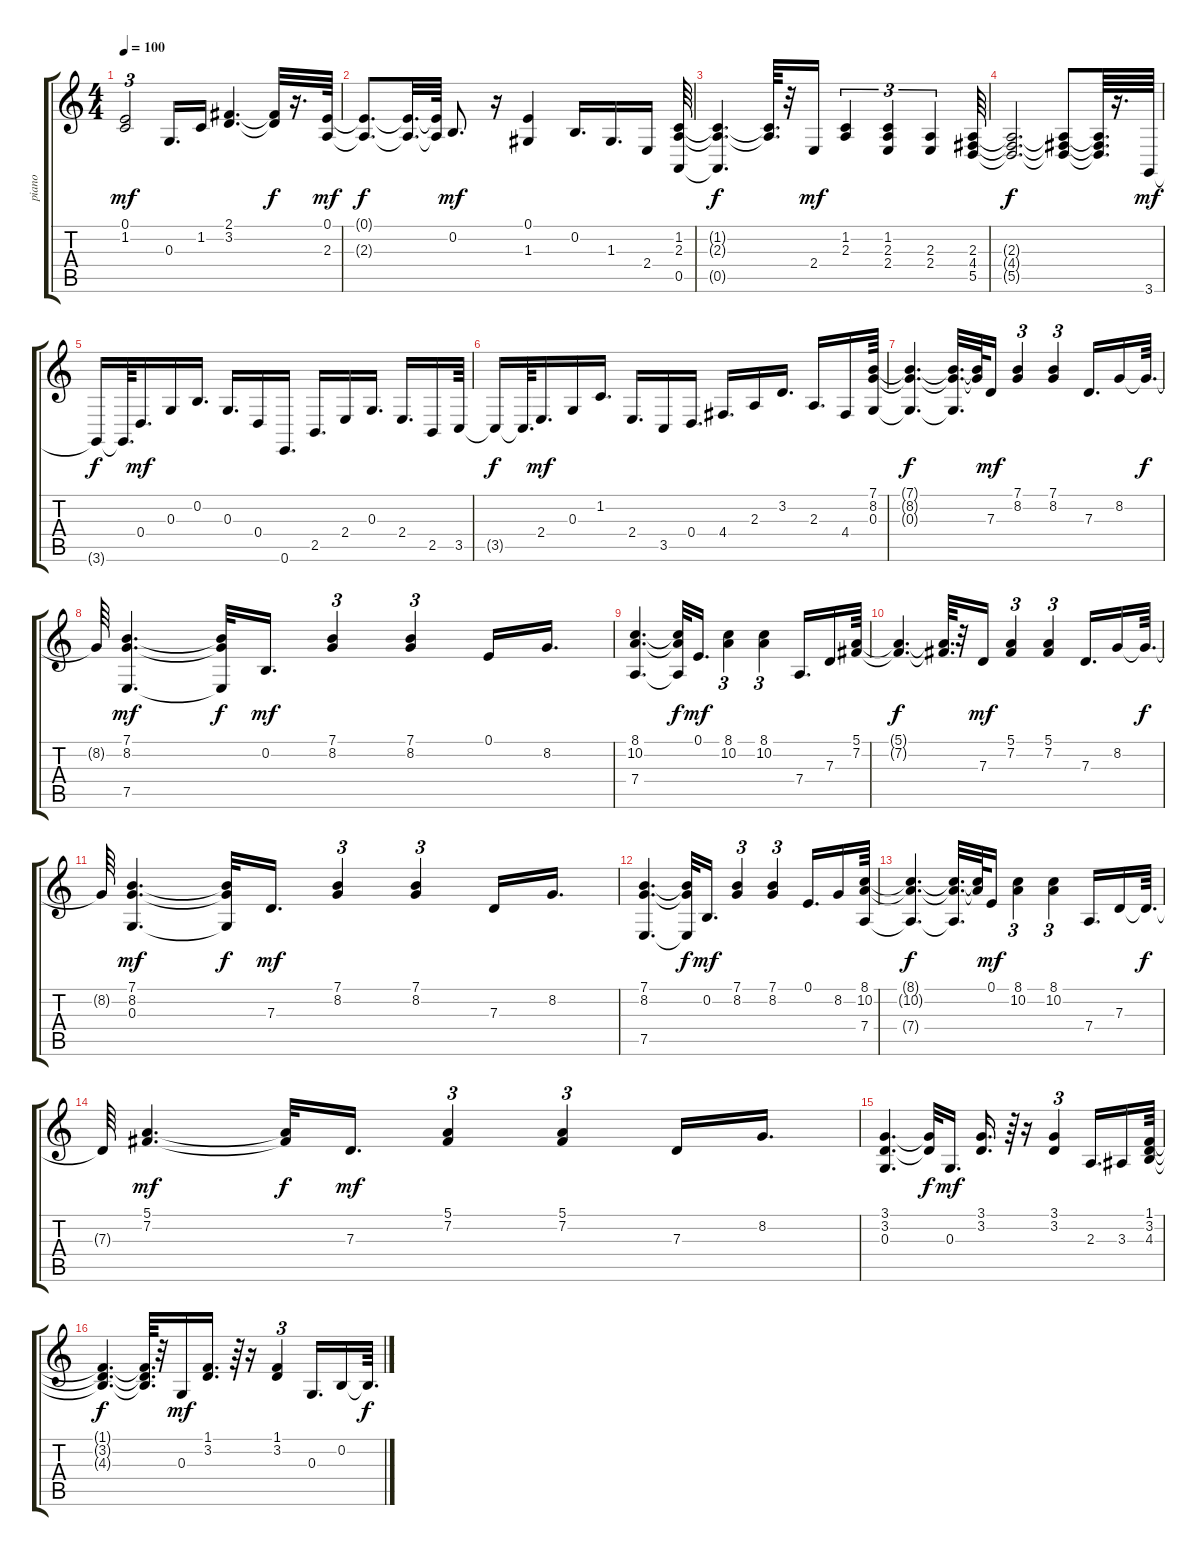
\track ("piano" "piano") {instrument electricpiano2}
\staff {score tabs}
\tuning (E4 B3 G3 D3 A2 E2) {hide}
\ts (4 4)
\tempo 100
\clef g2
\ks c
(0.1 1.2).2{tu (3 2) dy mf} 0.3.16{d} 1.2.16 (2.1 3.2).4{d} (2.1{t} 3.2{t}).32{dy f} r.16{d} (0.1 2.3).64{dy mf} |
(0.1{t} 2.3{t}).8{d dy f} (0.1{t} 2.3{t}).32{d} (0.1{t} 2.3{t}).64 0.2.8{d dy mf} r.16 (0.1 1.3).4 0.2.16{d} 1.3.16{d} 2.4.16 (1.2 2.3 0.5).64 |
(1.2{t} 2.3{t} 0.5{t}).4{d dy f} (1.2{t} 2.3{t}).64{d} r.32 2.4.16{dy mf} (1.2 2.3).4{tu (3 2)} (1.2 2.3 2.4).4{tu (3 2)} (2.3 2.4).4{tu (3 2)} (2.3 4.4 5.5).64 |
(2.3{t} 4.4{t} 5.5{t}).2{d dy f} (2.3{t} 4.4{t} 5.5{t}).8 (2.3{t} 4.4{t} 5.5{t}).64{d} r.16{d} 3.6.64{dy mf} |
3.6{t}.16{dy f} 3.6{t}.64{d} 0.4.16{d dy mf} 0.3.16 0.2.16{d} 0.3.16{d} 0.4.16 0.6.16{d} 2.5.16{d} 2.4.16 0.3.16{d} 2.4.16{d} 2.5.16 3.5.64 |
3.5{t}.16{dy f} 3.5{t}.64{d} 2.4.16{d dy mf} 0.3.16 1.2.16{d} 2.4.16{d} 3.5.16 0.4.16{d} 4.4.16{d} 2.3.16 3.2.16{d} 2.3.16{d} 4.4.16 (7.1 8.2 0.3).64 |
(7.1{t} 8.2{t} 0.3{t}).4{d dy f} (7.1{t} 8.2{t} 0.3{t}).32{d} (7.1{t} 8.2{t}).64 7.3.16{dy mf} (7.1 8.2).4{tu (3 2)} (7.1 8.2).4{tu (3 2)} 7.3.16{d} 8.2.16 8.2{t}.64{d dy f} |
8.2{t}.64 (7.1 8.2 7.5).4{d dy mf} (7.1{t} 8.2{t} 7.5{t}).32{dy f} 0.2.16{d dy mf} (7.1 8.2).4{tu (3 2)} (7.1 8.2).4{tu (3 2)} 0.1.16 8.2.16{d} |
(8.1 10.2 7.4).4{d} (8.1{t} 10.2{t} 7.4{t}).32{dy f} 0.1.16{d dy mf} (8.1 10.2).4{tu (3 2)} (8.1 10.2).4{tu (3 2)} 7.4.16{d} 7.3.16 (5.1 7.2).64 |
(5.1{t} 7.2{t}).4{d dy f} (5.1{t} 7.2{t}).64{d} r.32 7.3.16{dy mf} (5.1 7.2).4{tu (3 2)} (5.1 7.2).4{tu (3 2)} 7.3.16{d} 8.2.16 8.2{t}.64{d dy f} |
8.2{t}.64 (7.1 8.2 0.3).4{d dy mf} (7.1{t} 8.2{t} 0.3{t}).32{dy f} 7.3.16{d dy mf} (7.1 8.2).4{tu (3 2)} (7.1 8.2).4{tu (3 2)} 7.3.16 8.2.16{d} |
(7.1 8.2 7.5).4{d} (7.1{t} 8.2{t} 7.5{t}).32{dy f} 0.2.16{d dy mf} (7.1 8.2).4{tu (3 2)} (7.1 8.2).4{tu (3 2)} 0.1.16{d} 8.2.16 (8.1 10.2 7.4).64 |
(8.1{t} 10.2{t} 7.4{t}).4{d dy f} (8.1{t} 10.2{t} 7.4{t}).32{d} (8.1{t} 10.2{t}).64 0.1.16{dy mf} (8.1 10.2).4{tu (3 2)} (8.1 10.2).4{tu (3 2)} 7.4.16{d} 7.3.16 7.3{t}.64{d dy f} |
7.3{t}.64 (5.1 7.2).4{d dy mf} (5.1{t} 7.2{t}).32{dy f} 7.3.16{d dy mf} (5.1 7.2).4{tu (3 2)} (5.1 7.2).4{tu (3 2)} 7.3.16 8.2.16{d} |
(3.1 3.2 0.3).4{d} (3.1{t} 3.2{t}).32{dy f} 0.3.16{d dy mf} (3.1 3.2).16{d} r.64 r.16 (3.1 3.2).4{tu (3 2)} 2.3.16{d} 3.3.16 (1.1 3.2 4.3).64 |
(1.1{t} 3.2{t} 4.3{t}).4{d dy f} (1.1{t} 3.2{t} 4.3{t}).64{d} r.32 0.3.16{dy mf} (1.1 3.2).16{d} r.64 r.16 (1.1 3.2).4{tu (3 2)} 0.3.16{d} 0.2.16 0.2{t}.64{d dy f}
